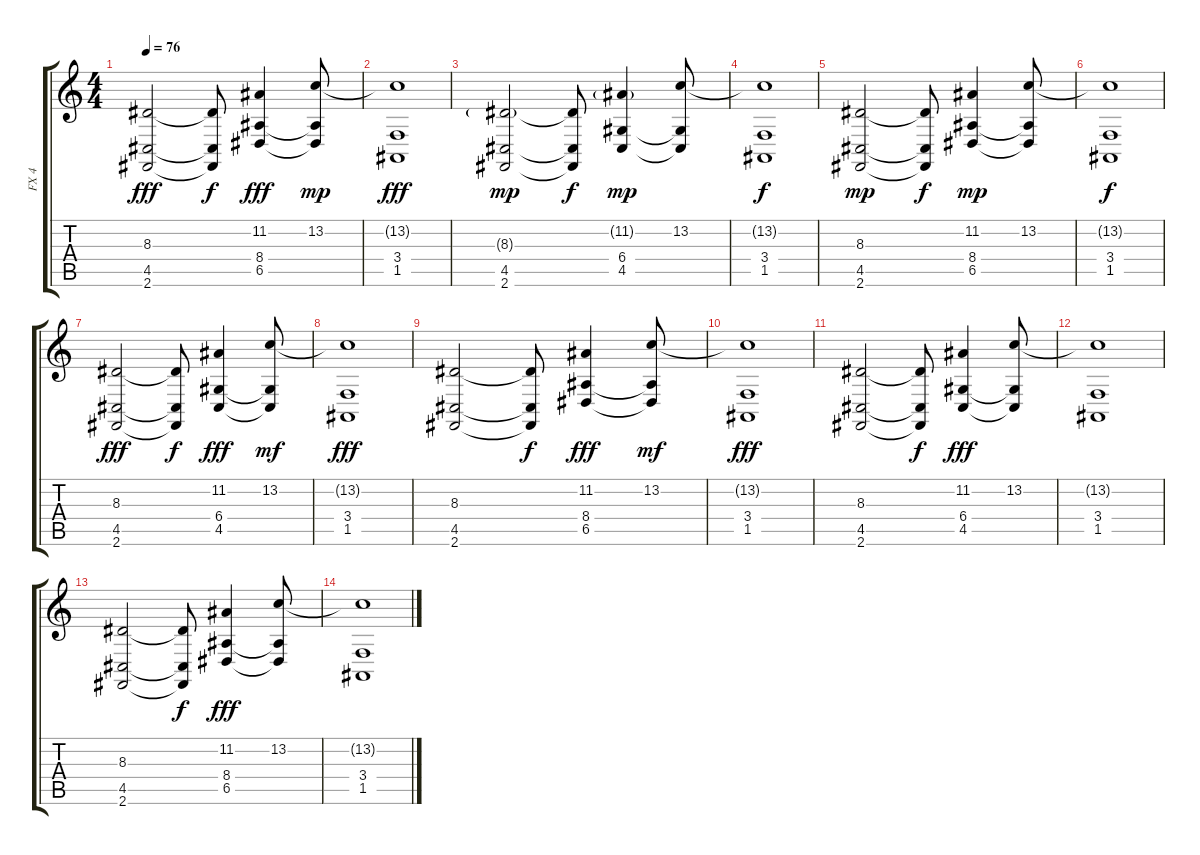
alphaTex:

\track ("FX 4" "FX 4") {instrument fx6goblins}
\staff {score tabs}
\tuning (E4 B3 G3 D3 A2 E2) {hide}
\ts (4 4)
\tempo 76
\clef g2
\ks c
(8.3 4.5 2.6).2{dy fff} (8.3{t} 4.5{t} 2.6{t}).8{dy f} (11.2 8.4 6.5).4{dy fff} (13.2 8.4{t} 6.5{t}).8{dy mp} |
(13.2{t} 3.4 1.5).1{dy fff} |
(8.3{g} 4.5 2.6).2{dy mp} (8.3{t} 4.5{t} 2.6{t}).8{dy f} (11.2{g} 6.4 4.5).4{dy mp} (13.2 6.4{t} 4.5{t}).8 |
(13.2{t} 3.4 1.5).1{dy f} |
(8.3 4.5 2.6).2{dy mp} (8.3{t} 4.5{t} 2.6{t}).8{dy f} (11.2 8.4 6.5).4{dy mp} (13.2 8.4{t} 6.5{t}).8 |
(13.2{t} 3.4 1.5).1{dy f} |
(8.3 4.5 2.6).2{dy fff volume 3} (8.3{t} 4.5{t} 2.6{t}).8{dy f} (11.2 6.4 4.5).4{dy fff} (13.2 6.4{t} 4.5{t}).8{dy mf} |
(13.2{t} 3.4 1.5).1{dy fff} |
(8.3 4.5 2.6).2 (8.3{t} 4.5{t} 2.6{t}).8{dy f} (11.2 8.4 6.5).4{dy fff} (13.2 8.4{t} 6.5{t}).8{dy mf} |
(13.2{t} 3.4 1.5).1{dy fff} |
(8.3 4.5 2.6).2 (8.3{t} 4.5{t} 2.6{t}).8{dy f} (11.2 6.4 4.5).4{dy fff volume 0} (13.2 6.4{t} 4.5{t}).8 |
(13.2{t} 3.4 1.5).1 |
(8.3 4.5 2.6).2 (8.3{t} 4.5{t} 2.6{t}).8{dy f} (11.2 8.4 6.5).4{dy fff} (13.2 8.4{t} 6.5{t}).8 |
(13.2{t} 3.4 1.5).1
